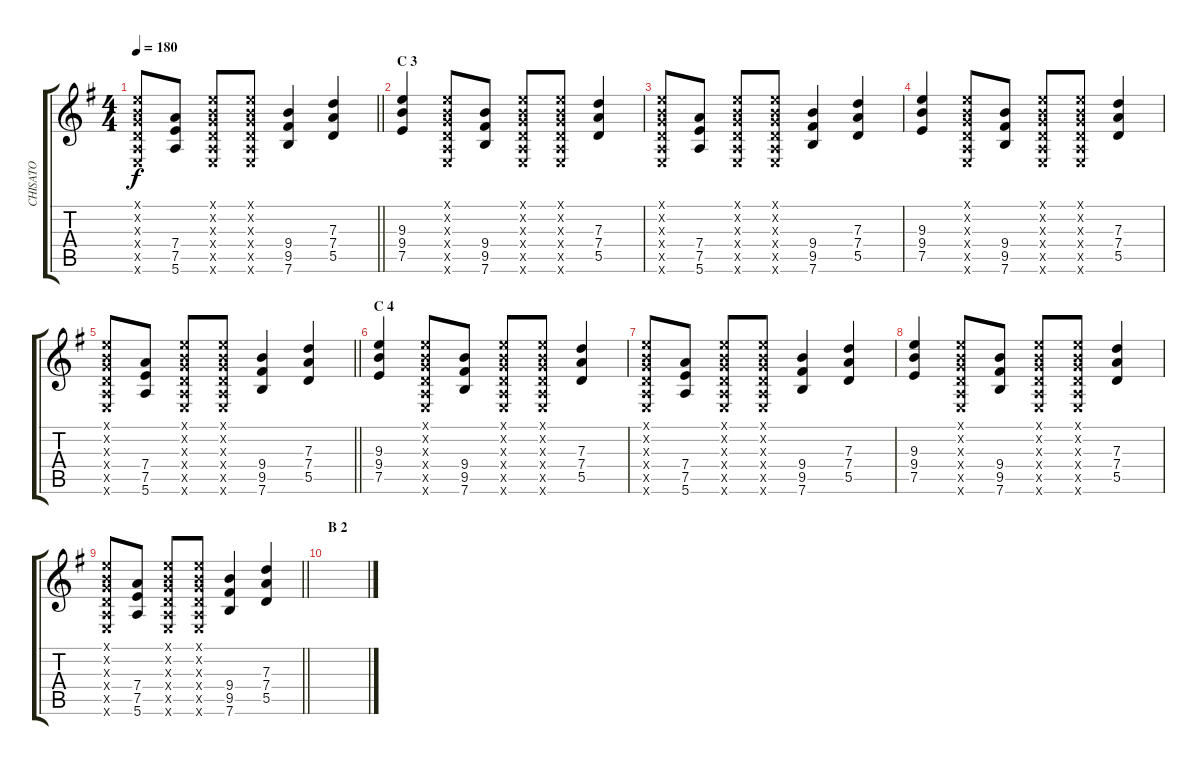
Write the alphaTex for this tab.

\track ("CHISATO" "CHISATO") {instrument distortionguitar}
\staff {score tabs}
\tuning (E4 B3 G3 D3 A2 E2) {hide}
\ts (4 4)
\tempo 180
\clef g2
\barLineRight lightlight
\ks g
(0.1{x} 0.2{x} 0.3{x} 0.4{x} 0.5{x} 0.6{x}).8{dy f} (7.4 7.5 5.6).8 (0.1{x} 0.2{x} 0.3{x} 0.4{x} 0.5{x} 0.6{x}).8 (0.1{x} 0.2{x} 0.3{x} 0.4{x} 0.5{x} 0.6{x}).8 (9.4 9.5 7.6).4 (7.3 7.4 5.5).4 |
\section ("" "C 3")
(9.3 9.4 7.5).4 (0.1{x} 0.2{x} 0.3{x} 0.4{x} 0.5{x} 0.6{x}).8 (9.4 9.5 7.6).8 (0.1{x} 0.2{x} 0.3{x} 0.4{x} 0.5{x} 0.6{x}).8 (0.1{x} 0.2{x} 0.3{x} 0.4{x} 0.5{x} 0.6{x}).8 (7.3 7.4 5.5).4 |
(0.1{x} 0.2{x} 0.3{x} 0.4{x} 0.5{x} 0.6{x}).8 (7.4 7.5 5.6).8 (0.1{x} 0.2{x} 0.3{x} 0.4{x} 0.5{x} 0.6{x}).8 (0.1{x} 0.2{x} 0.3{x} 0.4{x} 0.5{x} 0.6{x}).8 (9.4 9.5 7.6).4 (7.3 7.4 5.5).4 |
(9.3 9.4 7.5).4 (0.1{x} 0.2{x} 0.3{x} 0.4{x} 0.5{x} 0.6{x}).8 (9.4 9.5 7.6).8 (0.1{x} 0.2{x} 0.3{x} 0.4{x} 0.5{x} 0.6{x}).8 (0.1{x} 0.2{x} 0.3{x} 0.4{x} 0.5{x} 0.6{x}).8 (7.3 7.4 5.5).4 |
\barLineRight lightlight
(0.1{x} 0.2{x} 0.3{x} 0.4{x} 0.5{x} 0.6{x}).8 (7.4 7.5 5.6).8 (0.1{x} 0.2{x} 0.3{x} 0.4{x} 0.5{x} 0.6{x}).8 (0.1{x} 0.2{x} 0.3{x} 0.4{x} 0.5{x} 0.6{x}).8 (9.4 9.5 7.6).4 (7.3 7.4 5.5).4 |
\section ("" "C 4")
(9.3 9.4 7.5).4 (0.1{x} 0.2{x} 0.3{x} 0.4{x} 0.5{x} 0.6{x}).8 (9.4 9.5 7.6).8 (0.1{x} 0.2{x} 0.3{x} 0.4{x} 0.5{x} 0.6{x}).8 (0.1{x} 0.2{x} 0.3{x} 0.4{x} 0.5{x} 0.6{x}).8 (7.3 7.4 5.5).4 |
(0.1{x} 0.2{x} 0.3{x} 0.4{x} 0.5{x} 0.6{x}).8 (7.4 7.5 5.6).8 (0.1{x} 0.2{x} 0.3{x} 0.4{x} 0.5{x} 0.6{x}).8 (0.1{x} 0.2{x} 0.3{x} 0.4{x} 0.5{x} 0.6{x}).8 (9.4 9.5 7.6).4 (7.3 7.4 5.5).4 |
(9.3 9.4 7.5).4 (0.1{x} 0.2{x} 0.3{x} 0.4{x} 0.5{x} 0.6{x}).8 (9.4 9.5 7.6).8 (0.1{x} 0.2{x} 0.3{x} 0.4{x} 0.5{x} 0.6{x}).8 (0.1{x} 0.2{x} 0.3{x} 0.4{x} 0.5{x} 0.6{x}).8 (7.3 7.4 5.5).4 |
\barLineRight lightlight
(0.1{x} 0.2{x} 0.3{x} 0.4{x} 0.5{x} 0.6{x}).8 (7.4 7.5 5.6).8 (0.1{x} 0.2{x} 0.3{x} 0.4{x} 0.5{x} 0.6{x}).8 (0.1{x} 0.2{x} 0.3{x} 0.4{x} 0.5{x} 0.6{x}).8 (9.4 9.5 7.6).4 (7.3 7.4 5.5).4 |
\section ("" "B 2")
